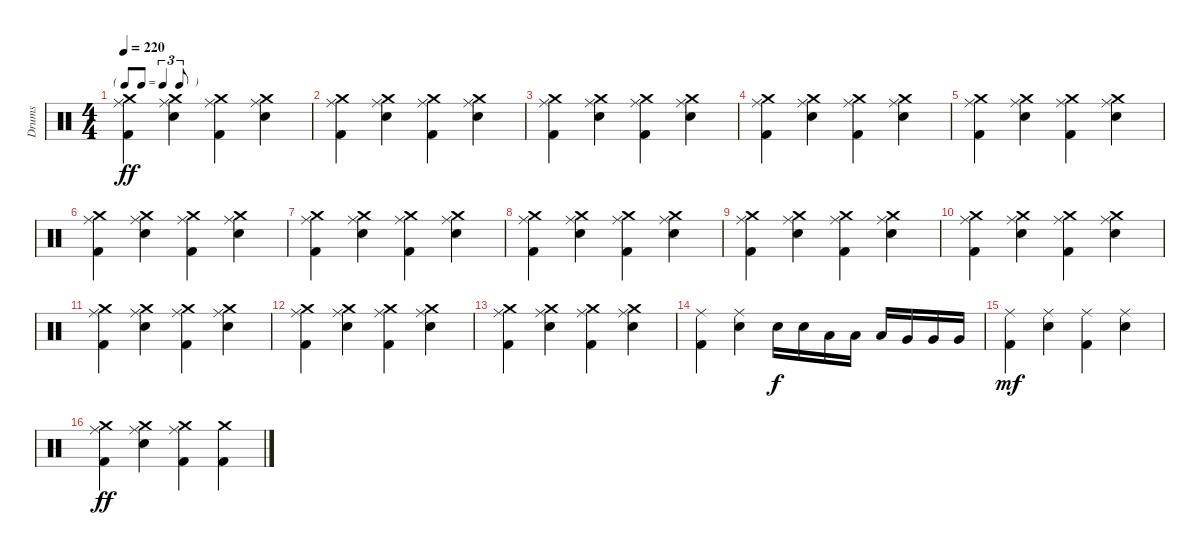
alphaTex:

\track ("Drums" "Drums") {instrument percussion}
\staff {score}
\articulation defaults
\ts (4 4)
\tf triplet8th
\tempo 220
\clef neutral
\ks c
("Crash medium (hit)" "Ride (middle)" "Kick (hit) 2").4{dy ff} ("Crash medium (hit)" "Ride (middle)" "Electric Snare (hit)").4 ("Crash medium (hit)" "Ride (middle)" "Kick (hit) 2").4 ("Crash medium (hit)" "Ride (middle)" "Electric Snare (hit)").4 |
("Crash medium (hit)" "Ride (middle)" "Kick (hit) 2").4 ("Crash medium (hit)" "Ride (middle)" "Electric Snare (hit)").4 ("Crash medium (hit)" "Ride (middle)" "Kick (hit) 2").4 ("Crash medium (hit)" "Ride (middle)" "Electric Snare (hit)").4 |
("Crash medium (hit)" "Ride (middle)" "Kick (hit) 2").4 ("Crash medium (hit)" "Ride (middle)" "Electric Snare (hit)").4 ("Crash medium (hit)" "Ride (middle)" "Kick (hit) 2").4 ("Crash medium (hit)" "Ride (middle)" "Electric Snare (hit)").4 |
("Crash medium (hit)" "Ride (middle)" "Kick (hit) 2").4 ("Crash medium (hit)" "Ride (middle)" "Electric Snare (hit)").4 ("Crash medium (hit)" "Ride (middle)" "Kick (hit) 2").4 ("Crash medium (hit)" "Ride (middle)" "Electric Snare (hit)").4 |
("Crash medium (hit)" "Ride (middle)" "Kick (hit) 2").4 ("Crash medium (hit)" "Ride (middle)" "Electric Snare (hit)").4 ("Crash medium (hit)" "Ride (middle)" "Kick (hit) 2").4 ("Crash medium (hit)" "Ride (middle)" "Electric Snare (hit)").4 |
("Crash medium (hit)" "Ride (middle)" "Kick (hit) 2").4 ("Crash medium (hit)" "Ride (middle)" "Electric Snare (hit)").4 ("Crash medium (hit)" "Ride (middle)" "Kick (hit) 2").4 ("Crash medium (hit)" "Ride (middle)" "Electric Snare (hit)").4 |
("Crash medium (hit)" "Ride (middle)" "Kick (hit) 2").4 ("Crash medium (hit)" "Ride (middle)" "Electric Snare (hit)").4 ("Crash medium (hit)" "Ride (middle)" "Kick (hit) 2").4 ("Crash medium (hit)" "Ride (middle)" "Electric Snare (hit)").4 |
("Crash medium (hit)" "Ride (middle)" "Kick (hit) 2").4 ("Crash medium (hit)" "Ride (middle)" "Electric Snare (hit)").4 ("Crash medium (hit)" "Ride (middle)" "Kick (hit) 2").4 ("Crash medium (hit)" "Ride (middle)" "Electric Snare (hit)").4 |
("Crash medium (hit)" "Ride (middle)" "Kick (hit) 2").4 ("Crash medium (hit)" "Ride (middle)" "Electric Snare (hit)").4 ("Crash medium (hit)" "Ride (middle)" "Kick (hit) 2").4 ("Crash medium (hit)" "Ride (middle)" "Electric Snare (hit)").4 |
("Crash medium (hit)" "Ride (middle)" "Kick (hit) 2").4 ("Crash medium (hit)" "Ride (middle)" "Electric Snare (hit)").4 ("Crash medium (hit)" "Ride (middle)" "Kick (hit) 2").4 ("Crash medium (hit)" "Ride (middle)" "Electric Snare (hit)").4 |
("Crash medium (hit)" "Ride (middle)" "Kick (hit) 2").4 ("Crash medium (hit)" "Ride (middle)" "Electric Snare (hit)").4 ("Crash medium (hit)" "Ride (middle)" "Kick (hit) 2").4 ("Crash medium (hit)" "Ride (middle)" "Electric Snare (hit)").4 |
("Crash medium (hit)" "Ride (middle)" "Kick (hit) 2").4 ("Crash medium (hit)" "Ride (middle)" "Electric Snare (hit)").4 ("Crash medium (hit)" "Ride (middle)" "Kick (hit) 2").4 ("Crash medium (hit)" "Ride (middle)" "Electric Snare (hit)").4 |
("Crash medium (hit)" "Ride (middle)" "Kick (hit) 2").4 ("Crash medium (hit)" "Ride (middle)" "Electric Snare (hit)").4 ("Crash medium (hit)" "Ride (middle)" "Kick (hit) 2").4 ("Crash medium (hit)" "Ride (middle)" "Electric Snare (hit)").4 |
("Ride (middle)" "Kick (hit) 2").4 ("Ride (middle)" "Electric Snare (hit)").4 "Electric Snare (hit)".16{dy f} "Electric Snare (hit)".16 "Low Tom (hit)".16 "Low Tom (hit)".16 "Low Tom (hit)".16 "Very Low Tom (hit)".16 "Very Low Tom (hit)".16 "Very Low Tom (hit)".16 |
("Ride (middle)" "Kick (hit) 2").4{dy mf} ("Ride (middle)" "Electric Snare (hit)").4 ("Ride (middle)" "Kick (hit) 2").4 ("Ride (middle)" "Electric Snare (hit)").4 |
("Crash medium (hit)" "Ride (middle)" "Kick (hit) 2").4{dy ff} ("Crash medium (hit)" "Ride (middle)" "Electric Snare (hit)").4 ("Crash medium (hit)" "Ride (middle)" "Kick (hit) 2").4 ("Crash medium (hit)" "Kick (hit) 2").4
